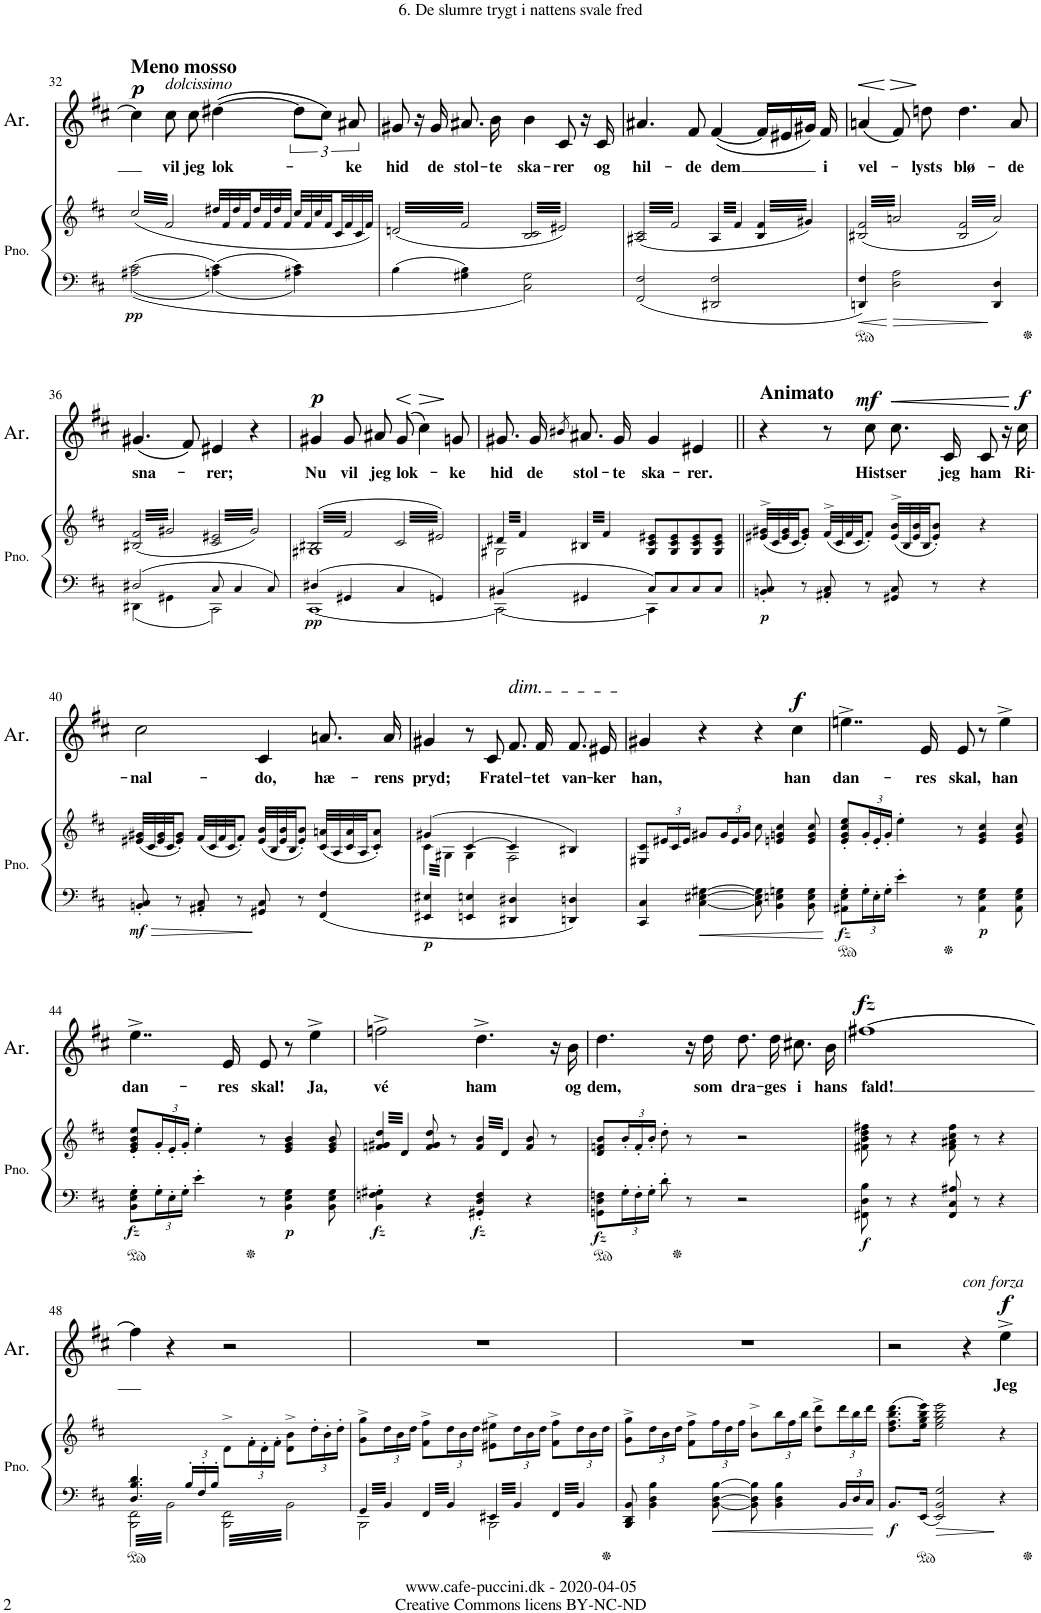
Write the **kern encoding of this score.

**kern	**kern	**dynam	**kern	**text	**dynam
*part2	*part2	*part2	*part1	*part1	*part1
*staff3	*staff2	*staff2/3	*staff1	*staff1	*staff1
*I"Piano	*	*	*I"Armida	*	*
*I'Pno.	*	*	*I'Ar.	*	*
!!LO:PB:g=z
*clefF4	*clefG2	*	*clefG2	*	*
*k[f#c#]	*k[f#c#]	*	*k[f#c#]	*	*
*M4/4	*M4/4	*	*M4/4	*	*
*met(c)	*met(c)	*	*met(c)	*	*
=32	=32	=32	=32	=32	=32
!	!	!	!LO:TX:a:B:t=Meno mosso	!	!
!	!	!LO:DY:b=2	!	!	!LO:DY:a
*	*tremolo	*	*	*	*
2A#X\ 2c#\	(64cc#/LLLL	pp	4cc#\]	.	p
.	64f#/	.	.	.	.
.	64cc#/	.	.	.	.
.	64f#/	.	.	.	.
.	64cc#/	.	.	.	.
.	64f#/	.	.	.	.
.	64cc#/	.	.	.	.
.	64f#/	.	.	.	.
.	64cc#/	.	.	.	.
.	64f#/	.	.	.	.
.	64cc#/	.	.	.	.
.	64f#/	.	.	.	.
.	64cc#/	.	.	.	.
.	64f#/	.	.	.	.
.	64cc#/	.	.	.	.
.	64f#/	.	.	.	.
!	!	!	!LO:TX:a:i:t=dolcissimo	!	!
!	!	!	!	!LO:LY:b	!
.	64cc#/	.	8cc#\	vil	.
.	64f#/	.	.	.	.
.	64cc#/	.	.	.	.
.	64f#/	.	.	.	.
.	64cc#/	.	.	.	.
.	64f#/	.	.	.	.
.	64cc#/	.	.	.	.
.	64f#/	.	.	.	.
!	!	!	!	!LO:LY:b	!
.	64cc#/	.	8cc#\	jeg	.
.	64f#/	.	.	.	.
.	64cc#/	.	.	.	.
.	64f#/	.	.	.	.
.	64cc#/	.	.	.	.
.	64f#/	.	.	.	.
.	64cc#/	.	.	.	.
.	64f#/JJJJ	.	.	.	.
*	*Xtremolo	*	*	*	*
!	!	!	!	!LO:LY:b	!
4An\ 4c#\	32dd#X/LLL	.	([4dd#X\	lok-	.
.	.	.	.	.	.
.	32f#/	.	.	.	.
.	.	.	.	.	.
.	32dd#/	.	.	.	.
.	.	.	.	.	.
.	32f#/	.	.	.	.
.	.	.	.	.	.
.	32dd#/	.	.	.	.
.	.	.	.	.	.
.	32f#/	.	.	.	.
.	.	.	.	.	.
.	32dd#/	.	.	.	.
.	.	.	.	.	.
.	32f#/JJJ	.	.	.	.
.	.	.	.	.	.
4A#X\ 4c#\	32cc#/LLL	.	12dd#\L]	.	.
.	32f#/	.	.	.	.
.	32cc#/	.	.	.	.
.	.	.	12cc#\J)	.	.
.	32f#/	.	.	.	.
.	32c#/	.	.	.	.
.	32f#/	.	.	.	.
!	!	!	!	!LO:LY:b	!
.	.	.	12a#X/	-ke	.
.	32c#/	.	.	.	.
.	32f#/JJJ)	.	.	.	.
=33	=33	=33	=33	=33	=33
!	!	!	!	!LO:LY:b	!
*	*tremolo	*	*	*	*
4B\	(64dn/LLLL	.	8g#X/	hid	.
.	64f#/	.	.	.	.
.	64dn/	.	.	.	.
.	64f#/	.	.	.	.
.	64dn/	.	.	.	.
.	64f#/	.	.	.	.
.	64dn/	.	.	.	.
.	64f#/	.	.	.	.
.	64dn/	.	16r	.	.
.	64f#/	.	.	.	.
.	64dn/	.	.	.	.
.	64f#/	.	.	.	.
!	!	!	!	!LO:LY:b	!
.	64dn/	.	16g#/	de	.
.	64f#/	.	.	.	.
.	64dn/	.	.	.	.
.	64f#/	.	.	.	.
!	!	!	!	!LO:LY:b	!
4G#X\ 4B\	64dn/	.	8.a#X/	stol-	.
.	64f#/	.	.	.	.
.	64dn/	.	.	.	.
.	64f#/	.	.	.	.
.	64dn/	.	.	.	.
.	64f#/	.	.	.	.
.	64dn/	.	.	.	.
.	64f#/	.	.	.	.
.	64dn/	.	.	.	.
.	64f#/	.	.	.	.
.	64dn/	.	.	.	.
.	64f#/	.	.	.	.
!	!	!	!	!LO:LY:b	!
.	64dn/	.	16b\	-te	.
.	64f#/	.	.	.	.
.	64dn/	.	.	.	.
.	64f#/JJJJ	.	.	.	.
!	!	!	!	!LO:LY:b	!
2C#\ 2G#\	64B/ 64c#/LLLL	.	4b\	ska-	.
.	64e#X/)	.	.	.	.
.	64B/ 64c#/	.	.	.	.
.	64e#X/)	.	.	.	.
.	64B/ 64c#/	.	.	.	.
.	64e#X/)	.	.	.	.
.	64B/ 64c#/	.	.	.	.
.	64e#X/)	.	.	.	.
.	64B/ 64c#/	.	.	.	.
.	64e#X/)	.	.	.	.
.	64B/ 64c#/	.	.	.	.
.	64e#X/)	.	.	.	.
.	64B/ 64c#/	.	.	.	.
.	64e#X/)	.	.	.	.
.	64B/ 64c#/	.	.	.	.
.	64e#X/)	.	.	.	.
!	!	!	!	!LO:LY:b	!
.	64B/ 64c#/	.	8c#/	-rer	.
.	64e#X/)	.	.	.	.
.	64B/ 64c#/	.	.	.	.
.	64e#X/)	.	.	.	.
.	64B/ 64c#/	.	.	.	.
.	64e#X/)	.	.	.	.
.	64B/ 64c#/	.	.	.	.
.	64e#X/)	.	.	.	.
.	64B/ 64c#/	.	16r	.	.
.	64e#X/)	.	.	.	.
.	64B/ 64c#/	.	.	.	.
.	64e#X/)	.	.	.	.
!	!	!	!	!LO:LY:b	!
.	64B/ 64c#/	.	16c#/	og	.
.	64e#X/)	.	.	.	.
.	64B/ 64c#/	.	.	.	.
.	64e#X/)JJJJ	.	.	.	.
=34	=34	=34	=34	=34	=34
!	!	!	!	!LO:LY:b	!
2FF#/ 2F#/	(64A#X/ 64c#/LLLL	.	4.a#X/	hil-	.
.	64f#/	.	.	.	.
.	64A#X/ 64c#/	.	.	.	.
.	64f#/	.	.	.	.
.	64A#X/ 64c#/	.	.	.	.
.	64f#/	.	.	.	.
.	64A#X/ 64c#/	.	.	.	.
.	64f#/	.	.	.	.
.	64A#X/ 64c#/	.	.	.	.
.	64f#/	.	.	.	.
.	64A#X/ 64c#/	.	.	.	.
.	64f#/	.	.	.	.
.	64A#X/ 64c#/	.	.	.	.
.	64f#/	.	.	.	.
.	64A#X/ 64c#/	.	.	.	.
.	64f#/	.	.	.	.
.	64A#X/ 64c#/	.	.	.	.
.	64f#/	.	.	.	.
.	64A#X/ 64c#/	.	.	.	.
.	64f#/	.	.	.	.
.	64A#X/ 64c#/	.	.	.	.
.	64f#/	.	.	.	.
.	64A#X/ 64c#/	.	.	.	.
.	64f#/	.	.	.	.
!	!	!	!	!LO:LY:b	!
.	64A#X/ 64c#/	.	8f#/	-de	.
.	64f#/	.	.	.	.
.	64A#X/ 64c#/	.	.	.	.
.	64f#/	.	.	.	.
.	64A#X/ 64c#/	.	.	.	.
.	64f#/	.	.	.	.
.	64A#X/ 64c#/	.	.	.	.
.	64f#/JJJJ	.	.	.	.
!	!	!	!	!LO:LY:b	!
2DD#X/ 2F#/	64A#/LLLL	.	([4f#/	dem	.
.	64f#/	.	.	.	.
.	64A#/	.	.	.	.
.	64f#/	.	.	.	.
.	64A#/	.	.	.	.
.	64f#/	.	.	.	.
.	64A#/	.	.	.	.
.	64f#/	.	.	.	.
.	64A#/	.	.	.	.
.	64f#/	.	.	.	.
.	64A#/	.	.	.	.
.	64f#/	.	.	.	.
.	64A#/	.	.	.	.
.	64f#/	.	.	.	.
.	64A#/	.	.	.	.
.	64f#/JJJJ	.	.	.	.
.	64B/ 64f#/LLLL	.	16f#/LL]	.	.
.	64g#X/)	.	.	.	.
.	64B/ 64f#/	.	.	.	.
.	64g#X/)	.	.	.	.
.	64B/ 64f#/	.	16e#X/	.	.
.	64g#X/)	.	.	.	.
.	64B/ 64f#/	.	.	.	.
.	64g#X/)	.	.	.	.
.	64B/ 64f#/	.	16g#X/JJ)	.	.
.	64g#X/)	.	.	.	.
.	64B/ 64f#/	.	.	.	.
.	64g#X/)	.	.	.	.
!	!	!	!	!LO:LY:b	!
.	64B/ 64f#/	.	16f#/	i	.
.	64g#X/)	.	.	.	.
.	64B/ 64f#/	.	.	.	.
.	64g#X/)JJJJ	.	.	.	.
=35	=35	=35	=35	=35	=35
!	!	!	!	!LO:LY:b	!LO:HP:b
!	!	!	!	!	!LO:HP:n=1:b
4DDn/ 4F#/	(64B#X/ 64f#/LLLL	.	(4an/	vel-	< >
.	64an/	.	.	.	.
.	64B#X/ 64f#/	.	.	.	.
.	64an/	.	.	.	.
.	64B#X/ 64f#/	.	.	.	.
.	64an/	.	.	.	.
.	64B#X/ 64f#/	.	.	.	.
.	64an/	.	.	.	.
.	64B#X/ 64f#/	.	.	.	.
.	64an/	.	.	.	.
.	64B#X/ 64f#/	.	.	.	.
.	64an/	.	.	.	.
.	64B#X/ 64f#/	.	.	.	.
.	64an/	.	.	.	.
.	64B#X/ 64f#/	.	.	.	.
.	64an/	.	.	.	.
2D\ 2A\	64B#X/ 64f#/	.	8f#/)	.	[
.	64an/	.	.	.	.
.	64B#X/ 64f#/	.	.	.	.
.	64an/	.	.	.	.
.	64B#X/ 64f#/	.	.	.	.
.	64an/	.	.	.	.
.	64B#X/ 64f#/	.	.	.	.
.	64an/	.	.	.	.
!	!	!	!	!LO:LY:b	!
.	64B#X/ 64f#/	.	8ddn\	-lysts	]
.	64an/	.	.	.	.
.	64B#X/ 64f#/	.	.	.	.
.	64an/	.	.	.	.
.	64B#X/ 64f#/	.	.	.	.
.	64an/	.	.	.	.
.	64B#X/ 64f#/	.	.	.	.
.	64an/JJJJ	.	.	.	.
!	!	!	!	!LO:LY:b	!
.	64B#/ 64f#/LLLL	.	4.dd\	blø-	.
.	64a/)	.	.	.	.
.	64B#/ 64f#/	.	.	.	.
.	64a/)	.	.	.	.
.	64B#/ 64f#/	.	.	.	.
.	64a/)	.	.	.	.
.	64B#/ 64f#/	.	.	.	.
.	64a/)	.	.	.	.
.	64B#/ 64f#/	.	.	.	.
.	64a/)	.	.	.	.
.	64B#/ 64f#/	.	.	.	.
.	64a/)	.	.	.	.
.	64B#/ 64f#/	.	.	.	.
.	64a/)	.	.	.	.
.	64B#/ 64f#/	.	.	.	.
.	64a/)	.	.	.	.
4DD/ 4D/	64B#/ 64f#/	.	.	.	.
.	64a/)	.	.	.	.
.	64B#/ 64f#/	.	.	.	.
.	64a/)	.	.	.	.
.	64B#/ 64f#/	.	.	.	.
.	64a/)	.	.	.	.
.	64B#/ 64f#/	.	.	.	.
.	64a/)	.	.	.	.
!	!	!	!	!LO:LY:b	!
.	64B#/ 64f#/	.	8a/	-de	.
.	64a/)	.	.	.	.
.	64B#/ 64f#/	.	.	.	.
.	64a/)	.	.	.	.
.	64B#/ 64f#/	.	.	.	.
.	64a/)	.	.	.	.
.	64B#/ 64f#/	.	.	.	.
.	64a/)JJJJ	.	.	.	.
!!LO:LB:g=z
=36	=36	=36	=36	=36	=36
*^	*	*	*	*	*
!	!	!	!	!	!LO:LY:b	!
2D#X/	4DD#X\	(64B#X/ 64f#/LLLL	.	(4.g#X/	sna-	.
.	.	64g#X/	.	.	.	.
.	.	64B#X/ 64f#/	.	.	.	.
.	.	64g#X/	.	.	.	.
.	.	64B#X/ 64f#/	.	.	.	.
.	.	64g#X/	.	.	.	.
.	.	64B#X/ 64f#/	.	.	.	.
.	.	64g#X/	.	.	.	.
.	.	64B#X/ 64f#/	.	.	.	.
.	.	64g#X/	.	.	.	.
.	.	64B#X/ 64f#/	.	.	.	.
.	.	64g#X/	.	.	.	.
.	.	64B#X/ 64f#/	.	.	.	.
.	.	64g#X/	.	.	.	.
.	.	64B#X/ 64f#/	.	.	.	.
.	.	64g#X/	.	.	.	.
.	4GG#X\	64B#X/ 64f#/	.	.	.	.
.	.	64g#X/	.	.	.	.
.	.	64B#X/ 64f#/	.	.	.	.
.	.	64g#X/	.	.	.	.
.	.	64B#X/ 64f#/	.	.	.	.
.	.	64g#X/	.	.	.	.
.	.	64B#X/ 64f#/	.	.	.	.
.	.	64g#X/	.	.	.	.
.	.	64B#X/ 64f#/	.	8f#/)	.	.
.	.	64g#X/	.	.	.	.
.	.	64B#X/ 64f#/	.	.	.	.
.	.	64g#X/	.	.	.	.
.	.	64B#X/ 64f#/	.	.	.	.
.	.	64g#X/	.	.	.	.
.	.	64B#X/ 64f#/	.	.	.	.
.	.	64g#X/JJJJ	.	.	.	.
!	!	!	!	!	!LO:LY:b	!
8C#/	2CC#\	64c#/ 64e#X/LLLL	.	4e#X/	-rer;	.
.	.	64g#/)	.	.	.	.
.	.	64c#/ 64e#X/	.	.	.	.
.	.	64g#/)	.	.	.	.
.	.	64c#/ 64e#X/	.	.	.	.
.	.	64g#/)	.	.	.	.
.	.	64c#/ 64e#X/	.	.	.	.
.	.	64g#/)	.	.	.	.
4C#/	.	64c#/ 64e#X/	.	.	.	.
.	.	64g#/)	.	.	.	.
.	.	64c#/ 64e#X/	.	.	.	.
.	.	64g#/)	.	.	.	.
.	.	64c#/ 64e#X/	.	.	.	.
.	.	64g#/)	.	.	.	.
.	.	64c#/ 64e#X/	.	.	.	.
.	.	64g#/)	.	.	.	.
.	.	64c#/ 64e#X/	.	4r	.	.
.	.	64g#/)	.	.	.	.
.	.	64c#/ 64e#X/	.	.	.	.
.	.	64g#/)	.	.	.	.
.	.	64c#/ 64e#X/	.	.	.	.
.	.	64g#/)	.	.	.	.
.	.	64c#/ 64e#X/	.	.	.	.
.	.	64g#/)	.	.	.	.
8C#/	.	64c#/ 64e#X/	.	.	.	.
.	.	64g#/)	.	.	.	.
.	.	64c#/ 64e#X/	.	.	.	.
.	.	64g#/)	.	.	.	.
.	.	64c#/ 64e#X/	.	.	.	.
.	.	64g#/)	.	.	.	.
.	.	64c#/ 64e#X/	.	.	.	.
.	.	64g#/)JJJJ	.	.	.	.
=37	=37	=37	=37	=37	=37	=37
*	*	*^	*	*	*	*
!	!	!	!	!LO:DY:b=2	!	!LO:LY:b	!LO:DY:a
4D#X/	[1CC#	(64B#X/LLLL	1G#X	pp	4g#X/	Nu	p
.	.	64f#/	.	.	.	.	.
.	.	64B#X/	.	.	.	.	.
.	.	64f#/	.	.	.	.	.
.	.	64B#X/	.	.	.	.	.
.	.	64f#/	.	.	.	.	.
.	.	64B#X/	.	.	.	.	.
.	.	64f#/	.	.	.	.	.
.	.	64B#X/	.	.	.	.	.
.	.	64f#/	.	.	.	.	.
.	.	64B#X/	.	.	.	.	.
.	.	64f#/	.	.	.	.	.
.	.	64B#X/	.	.	.	.	.
.	.	64f#/	.	.	.	.	.
.	.	64B#X/	.	.	.	.	.
.	.	64f#/	.	.	.	.	.
!	!	!	!	!	!	!LO:LY:b	!
4GG#X/	.	64B#X/	.	.	8g#/	vil	.
.	.	64f#/	.	.	.	.	.
.	.	64B#X/	.	.	.	.	.
.	.	64f#/	.	.	.	.	.
.	.	64B#X/	.	.	.	.	.
.	.	64f#/	.	.	.	.	.
.	.	64B#X/	.	.	.	.	.
.	.	64f#/	.	.	.	.	.
!	!	!	!	!	!	!LO:LY:b	!
.	.	64B#X/	.	.	8a#X/	jeg	.
.	.	64f#/	.	.	.	.	.
.	.	64B#X/	.	.	.	.	.
.	.	64f#/	.	.	.	.	.
.	.	64B#X/	.	.	.	.	.
.	.	64f#/	.	.	.	.	.
.	.	64B#X/	.	.	.	.	.
.	.	64f#/JJJJ	.	.	.	.	.
!	!	!	!	!	!	!LO:LY:b	!LO:HP:b
4C#/	.	64c#/LLLL	.	.	(8g#/	lok-	<
.	.	64e#X/)	.	.	.	.	.
.	.	64c#/	.	.	.	.	.
.	.	64e#X/)	.	.	.	.	.
.	.	64c#/	.	.	.	.	.
.	.	64e#X/)	.	.	.	.	.
.	.	64c#/	.	.	.	.	.
.	.	64e#X/)	.	.	.	.	.
!	!	!	!	!	!	!	!LO:HP:n=1:b
.	.	64c#/	.	.	4cc#\)	.	[ >
.	.	64e#X/)	.	.	.	.	.
.	.	64c#/	.	.	.	.	.
.	.	64e#X/)	.	.	.	.	.
.	.	64c#/	.	.	.	.	.
.	.	64e#X/)	.	.	.	.	.
.	.	64c#/	.	.	.	.	.
.	.	64e#X/)	.	.	.	.	.
4GGn/	.	64c#/	.	.	.	.	.
.	.	64e#X/)	.	.	.	.	.
.	.	64c#/	.	.	.	.	.
.	.	64e#X/)	.	.	.	.	.
.	.	64c#/	.	.	.	.	.
.	.	64e#X/)	.	.	.	.	.
.	.	64c#/	.	.	.	.	.
.	.	64e#X/)	.	.	.	.	.
!	!	!	!	!	!	!LO:LY:b	!
.	.	64c#/	.	.	8gn/	-ke	]
.	.	64e#X/)	.	.	.	.	.
.	.	64c#/	.	.	.	.	.
.	.	64e#X/)	.	.	.	.	.
.	.	64c#/	.	.	.	.	.
.	.	64e#X/)	.	.	.	.	.
.	.	64c#/	.	.	.	.	.
.	.	64e#X/)JJJJ	.	.	.	.	.
=38	=38	=38	=38	=38	=38	=38	=38
!	!	!	!	!	!	!LO:LY:b	!
4BB#X/	2CC#\_	64d#X/LLLL	2G#X\	.	8.g#X/	hid	.
.	.	64f#/	.	.	.	.	.
.	.	64d#X/	.	.	.	.	.
.	.	64f#/	.	.	.	.	.
.	.	64d#X/	.	.	.	.	.
.	.	64f#/	.	.	.	.	.
.	.	64d#X/	.	.	.	.	.
.	.	64f#/	.	.	.	.	.
.	.	64d#X/	.	.	.	.	.
.	.	64f#/	.	.	.	.	.
.	.	64d#X/	.	.	.	.	.
.	.	64f#/	.	.	.	.	.
!	!	!	!	!	!	!LO:LY:b	!
.	.	64d#X/	.	.	16g#/	de	.
.	.	64f#/	.	.	.	.	.
.	.	64d#X/	.	.	.	.	.
.	.	64f#/JJJJ	.	.	.	.	.
.	.	.	.	.	8qb#X/	.	.
!	!	!	!	!	!	!LO:LY:b	!
4GG#X/	.	64B#X/LLLL	.	.	8.a#X/	stol-	.
.	.	64f#/	.	.	.	.	.
.	.	64B#X/	.	.	.	.	.
.	.	64f#/	.	.	.	.	.
.	.	64B#X/	.	.	.	.	.
.	.	64f#/	.	.	.	.	.
.	.	64B#X/	.	.	.	.	.
.	.	64f#/	.	.	.	.	.
.	.	64B#X/	.	.	.	.	.
.	.	64f#/	.	.	.	.	.
.	.	64B#X/	.	.	.	.	.
.	.	64f#/	.	.	.	.	.
!	!	!	!	!	!	!LO:LY:b	!
.	.	64B#X/	.	.	16g#/	-te	.
.	.	64f#/	.	.	.	.	.
.	.	64B#X/	.	.	.	.	.
.	.	64f#/JJJJ	.	.	.	.	.
*	*	*Xtremolo	*	*	*	*	*
!	!	!	!	!	!	!LO:LY:b	!
8C#/L	4CC#\]	8G#/ 8c#/ 8e#X/L	2ryy	.	4g#/	ska-	.
.	.	.	.	.	.	.	.
.	.	.	.	.	.	.	.
.	.	.	.	.	.	.	.
.	.	.	.	.	.	.	.
.	.	.	.	.	.	.	.
.	.	.	.	.	.	.	.
.	.	.	.	.	.	.	.
8C#/	.	8G#/ 8c#/ 8e#/	.	.	.	.	.
!	!	!	!	!	!	!LO:LY:b	!
8C#/	4ryy	8G#/ 8c#/ 8e#/	.	.	4e#X/	-rer.	.
8C#/J	.	8G#/ 8c#/ 8e#/J	.	.	.	.	.
*v	*v	*	*	*	*	*	*
*	*v	*v	*	*	*	*
=39||	=39||	=39||	=39||	=39||	=39||
!	!	!	!LO:TX:a:B:t=Animato	!	!
!	!	!LO:DY:b=2	!	!	!
8BBn/' 8C#/'	(32e#X/^> 32g#X/^>LLL	p	4r	.	.
.	32c#/	.	.	.	.
.	32e#/ 32g#/	.	.	.	.
.	32c#/JJ	.	.	.	.
8r	8e#/' 8g#/'J)	.	.	.	.
8AA#X/' 8C#/'	(32f#^>/LLL	.	8r	.	.
.	32c#/	.	.	.	.
.	32f#/	.	.	.	.
.	32c#/JJ	.	.	.	.
!	!	!	!	!LO:LY:b	!LO:DY:a
8r	8f#'/J)	.	8cc#\	Hist	mf
!	!	!	!	!LO:LY:b	!LO:HP:b
8GG#X/ 8C#/	(32e#/^> 32b/^>LLL	.	8.cc#\	ser	<
.	32B/	.	.	.	.
.	32e#/ 32b/	.	.	.	.
.	32B/JJ	.	.	.	.
8r	8e#/' 8b/'J)	.	.	.	.
!	!	!	!	!LO:LY:b	!
.	.	.	16c#/	jeg	.
!	!	!	!	!LO:LY:b	!
4r	4r	.	8c#/	ham	.
.	.	.	16r	.	.
!	!	!	!	!LO:LY:b	!LO:DY:n=1:a
.	.	.	16cc#\	Ri-	[ f
!!LO:LB:g=z
=40	=40	=40	=40	=40	=40
!	!	!LO:DY:b=2	!	!LO:LY:b	!
8BBn/' 8C#/'	(32e#X/ 32g#X/LLL	mf	2cc#\	-nal-	.
.	32c#/	.	.	.	.
.	32e#/ 32g#/	.	.	.	.
.	32c#/JJ	.	.	.	.
8r	8e#/' 8g#/'J)	.	.	.	.
8AA#X/' 8C#/'	(32f#/LLL	.	.	.	.
.	32c#/	.	.	.	.
.	32f#/	.	.	.	.
.	32c#/JJ	.	.	.	.
8r	8f#'/J)	.	.	.	.
!	!	!	!	!LO:LY:b	!
8GG#X/ 8C#/	(32e#/ 32b/LLL	.	4c#/	-do,	.
.	32B/	.	.	.	.
.	32e#/ 32b/	.	.	.	.
.	32B/JJ	.	.	.	.
8r	8e#/' 8b/'J)	.	.	.	.
!	!	!	!	!LO:LY:b	!
4FF#/ 4F#/	(32c#/ 32an/LLL	.	8.an/	hæ-	.
.	32A/	.	.	.	.
.	32c#/ 32a/	.	.	.	.
.	32A/JJ	.	.	.	.
.	8c#/' 8a/'J)	.	.	.	.
!	!	!	!	!LO:LY:b	!
.	.	.	16a/	-rens	.
=41	=41	=41	=41	=41	=41
*	*^	*	*	*	*
!	!	!	!LO:DY:b=2	!	!LO:LY:b	!
*	*tremolo	*	*	*	*	*
4EE#X/ 4E#X/	(4g#X/	64c#\LLLL	p	4g#X/	pryd;	.
.	.	64G#X\	.	.	.	.
.	.	64c#\	.	.	.	.
.	.	64G#X\	.	.	.	.
.	.	64c#\	.	.	.	.
.	.	64G#X\	.	.	.	.
.	.	64c#\	.	.	.	.
.	.	64G#X\	.	.	.	.
.	.	64c#\	.	.	.	.
.	.	64G#X\	.	.	.	.
.	.	64c#\	.	.	.	.
.	.	64G#X\	.	.	.	.
.	.	64c#\	.	.	.	.
.	.	64G#X\	.	.	.	.
.	.	64c#\	.	.	.	.
.	.	64G#X\JJJJ	.	.	.	.
*	*Xtremolo	*	*	*	*	*
4EEn/ 4En/	[4c#/	4G#\	.	8r	.	.
.	.	.	.	.	.	.
.	.	.	.	.	.	.
.	.	.	.	.	.	.
.	.	.	.	.	.	.
.	.	.	.	.	.	.
.	.	.	.	.	.	.
.	.	.	.	.	.	.
!	!	!	!	!	!LO:LY:b	!
.	.	.	.	8c#/	Fra	.
!	!	!	!	!LO:TX:a:i:t=dim.	!	!
!	!	!	!	!	!LO:LY:b	!
4DD#X/ 4D#X/	4c#/]	2F#\	.	8.f#/	tel-	.
!	!	!	!	!	!LO:LY:b	!
.	.	.	.	16f#/	-tet	.
!	!	!	!	!	!LO:LY:b	!
4DDn/ 4Dn/	4B#X/)	.	.	8.f#/	van-	.
!	!	!	!	!	!LO:LY:b	!
.	.	.	.	16e#X/	-ker	.
*	*v	*v	*	*	*	*
=42	=42	=42	=42	=42	=42
!	!	!	!	!LO:LY:b	!
4CC#/ 4C#/	8E#X/ 8c#/L	.	4g#X/	han,	.
*	*Xbrackettup	*	*	*	*
.	24e#X/L	.	.	.	.
.	24c#/	.	.	.	.
.	24e#/JJ	.	.	.	.
[4C#\ [4E#X\ [4G#X\	8g#X/L	.	4r	.	.
.	24g#/L	.	.	.	.
.	24e#/	.	.	.	.
.	24g#/JJ	.	.	.	.
8C#\] 8E#\] 8G#\]	8cc#\	.	4r	.	.
4BB\ 4En\ 4Gn\	4en/ 4gn/ 4cc#/	.	.	.	.
!	!	!	!	!LO:LY:b	!LO:DY:a
.	.	.	4cc#\	han	f
8BB\ 8E\ 8G\	8e/ 8g/ 8cc#/	.	.	.	.
=43	=43	=43	=43	=43	=43
!	!	!LO:DY:b=2	!	!LO:LY:b	!
8AA#X\' 8E\' 8G\'L	8e/' 8g/' 8cc#/' 8ee/'L	fz	4..een^\	dan-	.
*Xbrackettup	*	*	*	*	*
24G'\L	24g'/L	.	.	.	.
24E'\	24e'/	.	.	.	.
24G'\JJ	24g'/JJ	.	.	.	.
4e'\	4ee'\	.	.	.	.
!	!	!	!	!LO:LY:b	!
.	.	.	16e/	-res	.
!	!	!	!	!LO:LY:b	!
8r	8r	.	8e/	skal,	.
!	!	!LO:DY:b=2	!	!	!
4AA#\ 4E\ 4G\	4e/ 4g/ 4cc#/	p	8r	.	.
!	!	!	!	!LO:LY:b	!
.	.	.	4ee^\	han	.
8AA#\ 8E\ 8G\	8e/ 8g/ 8cc#/	.	.	.	.
!!LO:LB:g=z
=44	=44	=44	=44	=44	=44
!	!	!LO:DY:b=2	!	!LO:LY:b	!
8BB\' 8E\' 8G\'L	8e/' 8g/' 8b/' 8ee/'L	fz	4..ee^\	dan-	.
24G'\L	24g'/L	.	.	.	.
24E'\	24e'/	.	.	.	.
24G'\JJ	24g'/JJ	.	.	.	.
4e'\	4ee'\	.	.	.	.
!	!	!	!	!LO:LY:b	!
.	.	.	16e/	-res	.
!	!	!	!	!LO:LY:b	!
8r	8r	.	8e/	skal!	.
!	!	!LO:DY:b=2	!	!	!
4BB\ 4E\ 4G\	4e/ 4g/ 4b/	p	8r	.	.
!	!	!	!	!LO:LY:b	!
.	.	.	4ee^\	Ja,	.
8BB\ 8E\ 8G\	8e/ 8g/ 8b/	.	.	.	.
=45	=45	=45	=45	=45	=45
*	*brackettup	*	*	*	*
!	!	!LO:DY:b=2	!	!LO:LY:b	!
*	*tremolo	*	*	*	*
4BB\' 4Fn\' 4G#X\'	64fn/ 64g#X/ 64dd/LLLL	fz	2ffn^\	vé	.
.	64d/	.	.	.	.
.	64fn/ 64g#X/ 64dd/	.	.	.	.
.	64d/	.	.	.	.
.	64fn/ 64g#X/ 64dd/	.	.	.	.
.	64d/	.	.	.	.
.	64fn/ 64g#X/ 64dd/	.	.	.	.
.	64d/	.	.	.	.
.	64fn/ 64g#X/ 64dd/	.	.	.	.
.	64d/	.	.	.	.
.	64fn/ 64g#X/ 64dd/	.	.	.	.
.	64d/	.	.	.	.
.	64fn/ 64g#X/ 64dd/	.	.	.	.
.	64d/	.	.	.	.
.	64fn/ 64g#X/ 64dd/	.	.	.	.
.	64d/JJJJ	.	.	.	.
*	*Xtremolo	*	*	*	*
4r	8f/ 8g#/ 8dd/	.	.	.	.
.	.	.	.	.	.
.	.	.	.	.	.
.	.	.	.	.	.
.	.	.	.	.	.
.	.	.	.	.	.
.	.	.	.	.	.
.	.	.	.	.	.
.	8r	.	.	.	.
!	!	!LO:DY:b=2	!	!LO:LY:b	!
*	*tremolo	*	*	*	*
4GG#X/' 4D/' 4F/'	64f/ 64b/LLLL	fz	4.dd^\	ham	.
.	64d/	.	.	.	.
.	64f/ 64b/	.	.	.	.
.	64d/	.	.	.	.
.	64f/ 64b/	.	.	.	.
.	64d/	.	.	.	.
.	64f/ 64b/	.	.	.	.
.	64d/	.	.	.	.
.	64f/ 64b/	.	.	.	.
.	64d/	.	.	.	.
.	64f/ 64b/	.	.	.	.
.	64d/	.	.	.	.
.	64f/ 64b/	.	.	.	.
.	64d/	.	.	.	.
.	64f/ 64b/	.	.	.	.
.	64d/JJJJ	.	.	.	.
*	*Xtremolo	*	*	*	*
4r	8f/ 8b/	.	.	.	.
.	.	.	.	.	.
.	.	.	.	.	.
.	.	.	.	.	.
.	.	.	.	.	.
.	.	.	.	.	.
.	.	.	.	.	.
.	.	.	.	.	.
.	8r	.	16r	.	.
!	!	!	!	!LO:LY:b	!
.	.	.	16b\	og	.
=46	=46	=46	=46	=46	=46
!	!	!LO:DY:b=2	!	!LO:LY:b	!
8GGn\ 8D\ 8Fn\L	8d/ 8fn/ 8b/L	fz	4.dd\	dem,	.
*	*Xbrackettup	*	*	*	*
24G'\L	24b'/L	.	.	.	.
24F'\	24f'/	.	.	.	.
24G'\JJ	24b'/JJ	.	.	.	.
8d'\	8dd'\	.	.	.	.
8r	8r	.	16r	.	.
!	!	!	!	!LO:LY:b	!
.	.	.	16dd\	som	.
!	!	!	!	!LO:LY:b	!
2r	2r	.	8.dd\	dra-	.
!	!	!	!	!LO:LY:b	!
.	.	.	16dd\	-ges	.
!	!	!	!	!LO:LY:b	!
.	.	.	8.cc#X\	i	.
!	!	!	!	!LO:LY:b	!
.	.	.	16b\	hans	.
=47	=47	=47	=47	=47	=47
!	!	!LO:DY:b=2	!	!LO:LY:b	!LO:DY:a
8FF#X\ 8D\ 8B\	8f#X\ 8b\ 8dd\ 8ff#X\	f	[1ff#X	fald!	fz
8r	8r	.	.	.	.
4r	4r	.	.	.	.
8FF#/ 8C#/ 8A#X/	8f#\ 8a#X\ 8cc#\ 8ff#\	.	.	.	.
8r	8r	.	.	.	.
4r	4r	.	.	.	.
!!LO:LB:g=z
=48	=48	=48	=48	=48	=48
*^	*	*	*	*	*
4.D/ 4.B/ 4.d/	6.BBB\ 6.FF#\	2ryy	.	4ff#\]	.	.
.	6.BB\	.	.	4r	.	.
24B'/LL	.	.	.	.	.	.
24F#'/	.	.	.	.	.	.
24B'/JJ	.	.	.	.	.	.
2ryy	6.BBB\ 6.FF#\	8d^>\L	.	2r	.	.
.	.	24f#'>\L	.	.	.	.
.	.	24d'>\	.	.	.	.
.	.	24f#'>\JJ	.	.	.	.
.	6.BB\	8d\^> 8b\^>L	.	.	.	.
.	.	24dd'>\L	.	.	.	.
.	.	24b'>\	.	.	.	.
.	.	24dd'>\JJ	.	.	.	.
=49	=49	=49	=49	=49	=49	=49
12.GG/	2BBB\	8g\^ 8gg\^L	.	1r	.	.
12.BB/	.	24dd\L	.	.	.	.
.	.	24b\	.	.	.	.
.	.	24dd\JJ	.	.	.	.
12.FF#/	.	8f#\^ 8ff#\^L	.	.	.	.
12.BB/	.	24dd\L	.	.	.	.
.	.	24b\	.	.	.	.
.	.	24dd\JJ	.	.	.	.
12.EE#X/	2BBB\	8e#X\^ 8ee#X\^L	.	.	.	.
12.BB/	.	24dd\L	.	.	.	.
.	.	24b\	.	.	.	.
.	.	24dd\JJ	.	.	.	.
12.FF#/	.	8f#\^ 8ff#\^L	.	.	.	.
12.BB/	.	24dd\L	.	.	.	.
.	.	24b\	.	.	.	.
.	.	24dd\JJ	.	.	.	.
*v	*v	*	*	*	*	*
=50	=50	=50	=50	=50	=50
8BBB/ 8DD/ 8BB/	8g\^ 8gg\^L	.	1r	.	.
4BB\ 4D\ 4B\	24dd\L	.	.	.	.
.	24b\	.	.	.	.
.	24dd\JJ	.	.	.	.
.	8f#\^ 8ff#\^L	.	.	.	.
[8BB\ [8D\ [8B\	24ff#\L	.	.	.	.
.	24dd\	.	.	.	.
.	24ff#\JJ	.	.	.	.
8BB\] 8D\] 8B\]	8b\^ 8bb\^L	.	.	.	.
4BB\ 4D\ 4B\	24bb\L	.	.	.	.
.	24ff#\	.	.	.	.
.	24bb\JJ	.	.	.	.
.	8dd\^ 8ddd\^L	.	.	.	.
24BB/LL	24ddd\L	.	.	.	.
24D/	24bb\	.	.	.	.
24C#/JJ	24ddd\JJ	.	.	.	.
=51	=51	=51	=51	=51	=51
!	!	!LO:DY:b=2	!	!	!
8.BB/L	(8.dd\ 8.ff#\ 8.bb\ 8.ddd\L	f	2r	.	.
16EE/Jk	16ee\ 16gg\ 16bb\ 16eee\Jk)	.	.	.	.
2EE/ 2BB/ 2G/	2ee\ 2gg\ 2bb\ 2eee\	.	.	.	.
!	!	!	!LO:TX:a:i:t=con forza	!	!
.	.	.	4r	.	.
!	!	!	!	!LO:LY:b	!LO:DY:a
4r	4r	.	4ee^\	Jeg	f
=	=	=	=	=	=
*-	*-	*-	*-	*-	*-
